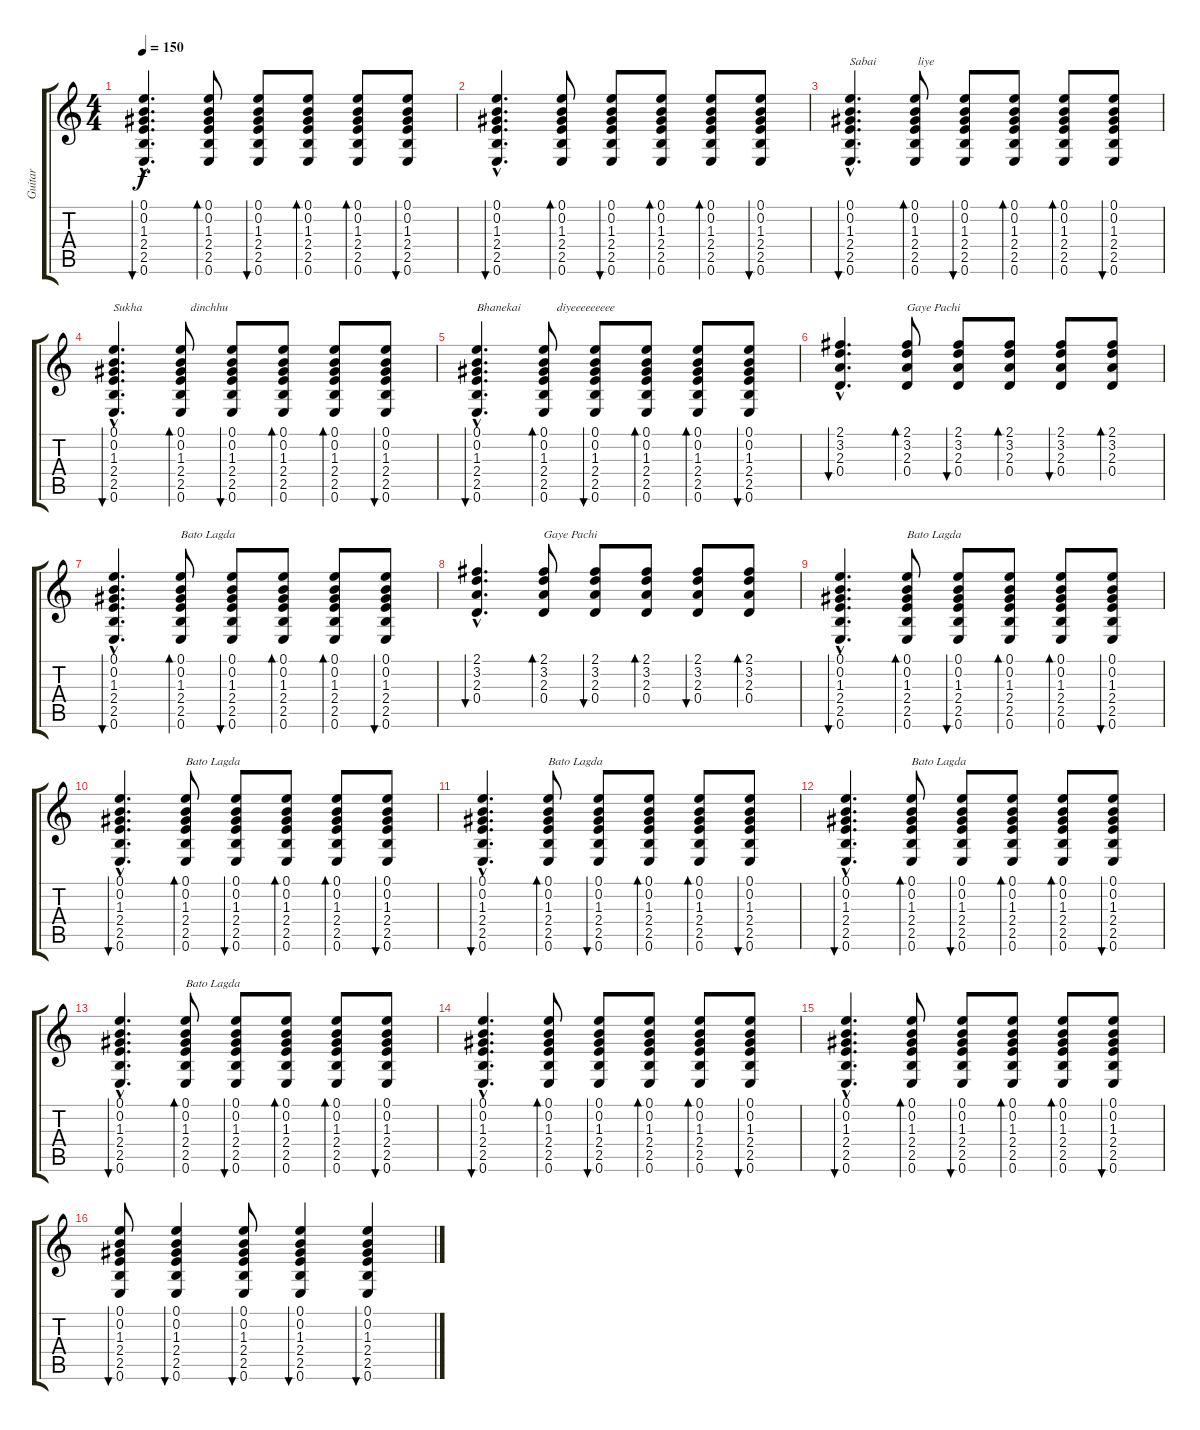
\track ("Guitar" "Guitar") {instrument acousticguitarnylon}
\staff {score tabs}
\tuning (E4 B3 G3 D3 A2 E2) {hide}
\ts (4 4)
\tempo 150
\clef g2
\ks c
(0.1{hac} 0.2{hac} 1.3{hac} 2.4{hac} 2.5{hac} 0.6{hac}).4{d bu 120 dy f} (0.1 0.2 1.3 2.4 2.5 0.6).8{bd 30} (0.1 0.2 1.3 2.4 2.5 0.6).8{bu 30} (0.1 0.2 1.3 2.4 2.5 0.6).8{bd 30} (0.1 0.2 1.3 2.4 2.5 0.6).8{bd 30} (0.1 0.2 1.3 2.4 2.5 0.6).8{bu 30} |
(0.1{hac} 0.2{hac} 1.3{hac} 2.4{hac} 2.5{hac} 0.6{hac}).4{d bu 120} (0.1 0.2 1.3 2.4 2.5 0.6).8{bd 30} (0.1 0.2 1.3 2.4 2.5 0.6).8{bu 30} (0.1 0.2 1.3 2.4 2.5 0.6).8{bd 30} (0.1 0.2 1.3 2.4 2.5 0.6).8{bd 30} (0.1 0.2 1.3 2.4 2.5 0.6).8{bu 30} |
(0.1{hac} 0.2{hac} 1.3{hac} 2.4{hac} 2.5{hac} 0.6{hac}).4{d bu 120 txt "Sabai              liye"} (0.1 0.2 1.3 2.4 2.5 0.6).8{bd 30} (0.1 0.2 1.3 2.4 2.5 0.6).8{bu 30} (0.1 0.2 1.3 2.4 2.5 0.6).8{bd 30} (0.1 0.2 1.3 2.4 2.5 0.6).8{bd 30} (0.1 0.2 1.3 2.4 2.5 0.6).8{bu 30} |
(0.1{hac} 0.2{hac} 1.3{hac} 2.4{hac} 2.5{hac} 0.6{hac}).4{d bu 120 txt "Sukha                dinchhu"} (0.1 0.2 1.3 2.4 2.5 0.6).8{bd 30} (0.1 0.2 1.3 2.4 2.5 0.6).8{bu 30} (0.1 0.2 1.3 2.4 2.5 0.6).8{bd 30} (0.1 0.2 1.3 2.4 2.5 0.6).8{bd 30} (0.1 0.2 1.3 2.4 2.5 0.6).8{bu 30} |
(0.1{hac} 0.2{hac} 1.3{hac} 2.4{hac} 2.5{hac} 0.6{hac}).4{d bu 120 txt "Bhanekai            diyeeeeeeeee"} (0.1 0.2 1.3 2.4 2.5 0.6).8{bd 30} (0.1 0.2 1.3 2.4 2.5 0.6).8{bu 30} (0.1 0.2 1.3 2.4 2.5 0.6).8{bd 30} (0.1 0.2 1.3 2.4 2.5 0.6).8{bd 30} (0.1 0.2 1.3 2.4 2.5 0.6).8{bu 30} |
(2.1{hac} 3.2{hac} 2.3{hac} 0.4{hac}).4{d bu 30} (2.1 3.2 2.3 0.4).8{bd 30 txt "Gaye Pachi"} (2.1 3.2 2.3 0.4).8{bu 30} (2.1 3.2 2.3 0.4).8{bd 30} (2.1 3.2 2.3 0.4).8{bu 30} (2.1 3.2 2.3 0.4).8{bd 30} |
(0.1{hac} 0.2{hac} 1.3{hac} 2.4{hac} 2.5{hac} 0.6{hac}).4{d bu 120} (0.1 0.2 1.3 2.4 2.5 0.6).8{bd 30 txt "Bato Lagda"} (0.1 0.2 1.3 2.4 2.5 0.6).8{bu 30} (0.1 0.2 1.3 2.4 2.5 0.6).8{bd 30} (0.1 0.2 1.3 2.4 2.5 0.6).8{bd 30} (0.1 0.2 1.3 2.4 2.5 0.6).8{bu 30} |
(2.1{hac} 3.2{hac} 2.3{hac} 0.4{hac}).4{d bu 30} (2.1 3.2 2.3 0.4).8{bd 30 txt "Gaye Pachi"} (2.1 3.2 2.3 0.4).8{bu 30} (2.1 3.2 2.3 0.4).8{bd 30} (2.1 3.2 2.3 0.4).8{bu 30} (2.1 3.2 2.3 0.4).8{bd 30} |
(0.1{hac} 0.2{hac} 1.3{hac} 2.4{hac} 2.5{hac} 0.6{hac}).4{d bu 120} (0.1 0.2 1.3 2.4 2.5 0.6).8{bd 30 txt "Bato Lagda"} (0.1 0.2 1.3 2.4 2.5 0.6).8{bu 30} (0.1 0.2 1.3 2.4 2.5 0.6).8{bd 30} (0.1 0.2 1.3 2.4 2.5 0.6).8{bd 30} (0.1 0.2 1.3 2.4 2.5 0.6).8{bu 30} |
(0.1{hac} 0.2{hac} 1.3{hac} 2.4{hac} 2.5{hac} 0.6{hac}).4{d bu 120} (0.1 0.2 1.3 2.4 2.5 0.6).8{bd 30 txt "Bato Lagda"} (0.1 0.2 1.3 2.4 2.5 0.6).8{bu 30} (0.1 0.2 1.3 2.4 2.5 0.6).8{bd 30} (0.1 0.2 1.3 2.4 2.5 0.6).8{bd 30} (0.1 0.2 1.3 2.4 2.5 0.6).8{bu 30} |
(0.1{hac} 0.2{hac} 1.3{hac} 2.4{hac} 2.5{hac} 0.6{hac}).4{d bu 120} (0.1 0.2 1.3 2.4 2.5 0.6).8{bd 30 txt "Bato Lagda"} (0.1 0.2 1.3 2.4 2.5 0.6).8{bu 30} (0.1 0.2 1.3 2.4 2.5 0.6).8{bd 30} (0.1 0.2 1.3 2.4 2.5 0.6).8{bd 30} (0.1 0.2 1.3 2.4 2.5 0.6).8{bu 30} |
(0.1{hac} 0.2{hac} 1.3{hac} 2.4{hac} 2.5{hac} 0.6{hac}).4{d bu 120} (0.1 0.2 1.3 2.4 2.5 0.6).8{bd 30 txt "Bato Lagda"} (0.1 0.2 1.3 2.4 2.5 0.6).8{bu 30} (0.1 0.2 1.3 2.4 2.5 0.6).8{bd 30} (0.1 0.2 1.3 2.4 2.5 0.6).8{bd 30} (0.1 0.2 1.3 2.4 2.5 0.6).8{bu 30} |
(0.1{hac} 0.2{hac} 1.3{hac} 2.4{hac} 2.5{hac} 0.6{hac}).4{d bu 120} (0.1 0.2 1.3 2.4 2.5 0.6).8{bd 30 txt "Bato Lagda"} (0.1 0.2 1.3 2.4 2.5 0.6).8{bu 30} (0.1 0.2 1.3 2.4 2.5 0.6).8{bd 30} (0.1 0.2 1.3 2.4 2.5 0.6).8{bd 30} (0.1 0.2 1.3 2.4 2.5 0.6).8{bu 30} |
(0.1{hac} 0.2{hac} 1.3{hac} 2.4{hac} 2.5{hac} 0.6{hac}).4{d bu 120} (0.1 0.2 1.3 2.4 2.5 0.6).8{bd 30} (0.1 0.2 1.3 2.4 2.5 0.6).8{bu 30} (0.1 0.2 1.3 2.4 2.5 0.6).8{bd 30} (0.1 0.2 1.3 2.4 2.5 0.6).8{bd 30} (0.1 0.2 1.3 2.4 2.5 0.6).8{bu 30} |
(0.1{hac} 0.2{hac} 1.3{hac} 2.4{hac} 2.5{hac} 0.6{hac}).4{d bu 120} (0.1 0.2 1.3 2.4 2.5 0.6).8{bd 30} (0.1 0.2 1.3 2.4 2.5 0.6).8{bu 30} (0.1 0.2 1.3 2.4 2.5 0.6).8{bd 30} (0.1 0.2 1.3 2.4 2.5 0.6).8{bd 30} (0.1 0.2 1.3 2.4 2.5 0.6).8{bu 30} |
(0.1 0.2 1.3 2.4 2.5 0.6).8{bu 30} (0.1 0.2 1.3 2.4 2.5 0.6).4{bu 30} (0.1 0.2 1.3 2.4 2.5 0.6).8{bu 30} (0.1 0.2 1.3 2.4 2.5 0.6).4{bu 30} (0.1 0.2 1.3 2.4 2.5 0.6).4{bu 30}
